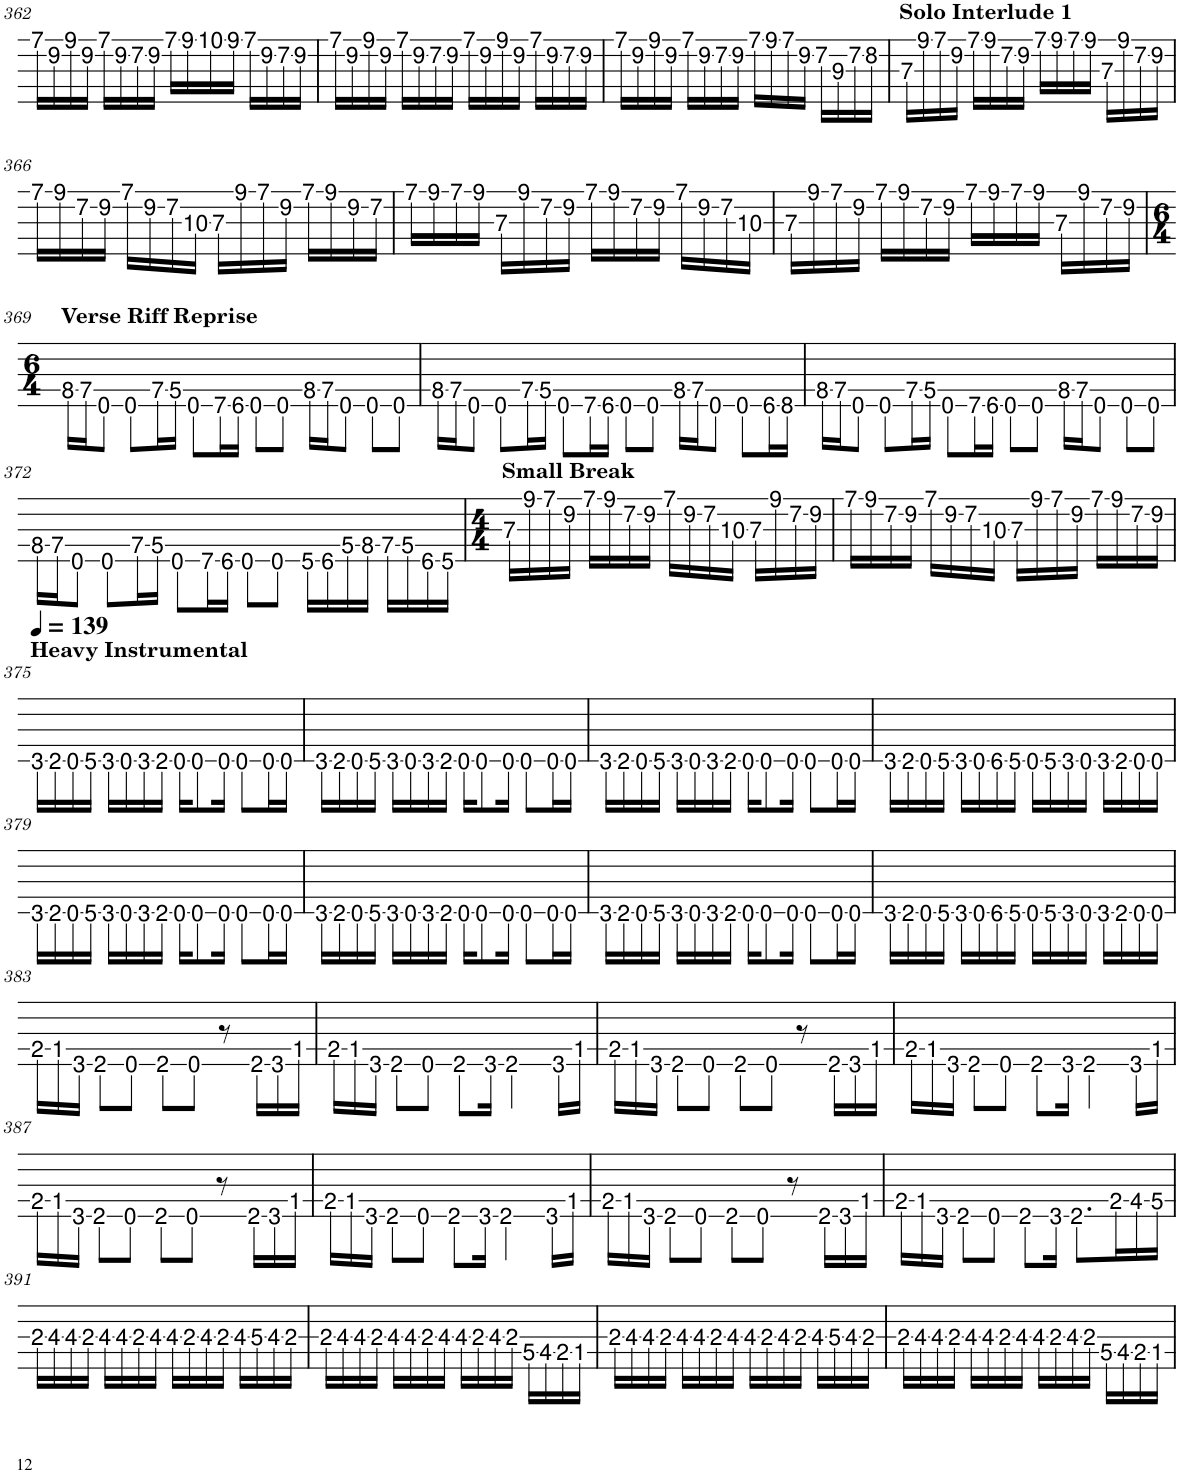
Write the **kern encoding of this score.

**kern
*part1
*staff1
*I"5-String Bass Guitar
*I'5-Str. Bass
!!LO:PB:g=z
*
*Trd7c12
*k[f#c#]
*M4/4
=362
16d\LL
16B\
16e\
16B\JJ
16d\LL
16B\
16A\
16B\JJ
16d\LL
16e\
16f\
16e\JJ
16d\LL
16B\
16A\
16B\JJ
=363
16d\LL
16B\
16e\
16B\JJ
16d\LL
16B\
16A\
16B\JJ
16d\LL
16B\
16e\
16B\JJ
16d\LL
16B\
16A\
16B\JJ
=364
16d\LL
16B\
16e\
16B\JJ
16d\LL
16B\
16A\
16B\JJ
16d\LL
16e\
16d\
16B\JJ
16A\LL
16F#\
16A\
16A#\JJ
=365
!LO:TX:a:B:t=Solo Interlude 1
16E\LL
16e\
16d\
16B\JJ
16d\LL
16e\
16A\
16B\JJ
16d\LL
16e\
16d\
16e\JJ
16E\LL
16e\
16A\
16B\JJ
!!LO:LB:g=z
=366
16d\LL
16e\
16A\
16B\JJ
16d\LL
16B\
16A\
16G\JJ
16E\LL
16e\
16d\
16B\JJ
16d\LL
16e\
16B\
16A\JJ
=367
16d\LL
16e\
16d\
16e\JJ
16E\LL
16e\
16A\
16B\JJ
16d\LL
16e\
16A\
16B\JJ
16d\LL
16B\
16A\
16G\JJ
=368
16E\LL
16e\
16d\
16B\JJ
16d\LL
16e\
16A\
16B\JJ
16d\LL
16e\
16d\
16e\JJ
16E\LL
16e\
16A\
16B\JJ
!!LO:LB:g=z
=369
*M6/4
!LO:TX:a:B:t=Verse Riff Reprise
16C\LL
16BB\J
8BBB\J
8BBB\L
16BB\L
16AA\JJ
8BBB\L
16FF#\L
16FF\JJ
8BBB\L
8BBB\J
16C\LL
16BB\J
8BBB\J
8BBB\L
8BBB\J
=370
16C\LL
16BB\J
8BBB\J
8BBB\L
16BB\L
16AA\JJ
8BBB\L
16FF#\L
16FF\JJ
8BBB\L
8BBB\J
16C\LL
16BB\J
8BBB\J
8BBB\L
16FF\L
16GG\JJ
=371
16C\LL
16BB\J
8BBB\J
8BBB\L
16BB\L
16AA\JJ
8BBB\L
16FF#\L
16FF\JJ
8BBB\L
8BBB\J
16C\LL
16BB\J
8BBB\J
8BBB\L
8BBB\J
!!LO:LB:g=z
=372
16C\LL
16BB\J
8BBB\J
8BBB\L
16BB\L
16AA\JJ
8BBB\L
16FF#\L
16FF\JJ
8BBB\L
8BBB\J
16EE\LL
16FF\
16AA\
16C\JJ
16BB\LL
16AA\
16FF\
16EE\JJ
=373
*M4/4
!LO:TX:a:B:t=Small Break
16E\LL
16e\
16d\
16B\JJ
16d\LL
16e\
16A\
16B\JJ
16d\LL
16B\
16A\
16G\JJ
16E\LL
16e\
16A\
16B\JJ
=374
16d\LL
16e\
16A\
16B\JJ
16d\LL
16B\
16A\
16G\JJ
16E\LL
16e\
16d\
16B\JJ
16d\LL
16e\
16A\
16B\JJ
!!LO:LB:g=z
=375
*MM139
!LO:TX:a:B:t=Heavy Instrumental
16DD\LL
16CC#\
16BBB\
16EE\JJ
16DD\LL
16BBB\
16DD\
16CC#\JJ
16BBB\KL
8BBB\
16BBB\Jk
8BBB\L
16BBB\L
16BBB\JJ
=376
16DD\LL
16CC#\
16BBB\
16EE\JJ
16DD\LL
16BBB\
16DD\
16CC#\JJ
16BBB\KL
8BBB\
16BBB\Jk
8BBB\L
16BBB\L
16BBB\JJ
=377
16DD\LL
16CC#\
16BBB\
16EE\JJ
16DD\LL
16BBB\
16DD\
16CC#\JJ
16BBB\KL
8BBB\
16BBB\Jk
8BBB\L
16BBB\L
16BBB\JJ
=378
16DD\LL
16CC#\
16BBB\
16EE\JJ
16DD\LL
16BBB\
16EE#\
16EE\JJ
16BBB\LL
16EE\
16DD\
16BBB\JJ
16DD\LL
16CC#\
16BBB\
16BBB\JJ
!!LO:LB:g=z
=379
16DD\LL
16CC#\
16BBB\
16EE\JJ
16DD\LL
16BBB\
16DD\
16CC#\JJ
16BBB\KL
8BBB\
16BBB\Jk
8BBB\L
16BBB\L
16BBB\JJ
=380
16DD\LL
16CC#\
16BBB\
16EE\JJ
16DD\LL
16BBB\
16DD\
16CC#\JJ
16BBB\KL
8BBB\
16BBB\Jk
8BBB\L
16BBB\L
16BBB\JJ
=381
16DD\LL
16CC#\
16BBB\
16EE\JJ
16DD\LL
16BBB\
16DD\
16CC#\JJ
16BBB\KL
8BBB\
16BBB\Jk
8BBB\L
16BBB\L
16BBB\JJ
=382
16DD\LL
16CC#\
16BBB\
16EE\JJ
16DD\LL
16BBB\
16EE#\
16EE\JJ
16BBB\LL
16EE\
16DD\
16BBB\JJ
16DD\LL
16CC#\
16BBB\
16BBB\JJ
!!LO:LB:g=z
=383
16FF#\LL
16FF\
16DD\JJ
8CC#\L
8BBB\J
8CC#\L
8BBB\J
8r
16CC#\LL
16DD\
16FF\JJ
=384
16FF#\LL
16FF\
16DD\JJ
8CC#\L
8BBB\J
8CC#\L
16DD\Jk
4CC#\
16DD\LL
16FF\JJ
=385
16FF#\LL
16FF\
16DD\JJ
8CC#\L
8BBB\J
8CC#\L
8BBB\J
8r
16CC#\LL
16DD\
16FF\JJ
=386
16FF#\LL
16FF\
16DD\JJ
8CC#\L
8BBB\J
8CC#\L
16DD\Jk
4CC#\
16DD\LL
16FF\JJ
!!LO:LB:g=z
=387
16FF#\LL
16FF\
16DD\JJ
8CC#\L
8BBB\J
8CC#\L
8BBB\J
8r
16CC#\LL
16DD\
16FF\JJ
=388
16FF#\LL
16FF\
16DD\JJ
8CC#\L
8BBB\J
8CC#\L
16DD\Jk
4CC#\
16DD\LL
16FF\JJ
=389
16FF#\LL
16FF\
16DD\JJ
8CC#\L
8BBB\J
8CC#\L
8BBB\J
8r
16CC#\LL
16DD\
16FF\JJ
=390
16FF#\LL
16FF\
16DD\JJ
8CC#\L
8BBB\J
8CC#\L
16DD\Jk
8.CC#\L
16FF#\L
16GG#\
16AA\JJ
!!LO:LB:g=z
=391
16BB\LL
16C#\
16C#\
16BB\JJ
16C#\LL
16C#\
16BB\
16C#\JJ
16C#\LL
16BB\
16C#\
16BB\JJ
16C#\LL
16D\
16C#\
16BB\JJ
=392
16BB\LL
16C#\
16C#\
16BB\JJ
16C#\LL
16C#\
16BB\
16C#\JJ
16C#\LL
16BB\
16C#\
16BB\JJ
16AA\LL
16GG#\
16FF#\
16FF\JJ
=393
16BB\LL
16C#\
16C#\
16BB\JJ
16C#\LL
16C#\
16BB\
16C#\JJ
16C#\LL
16BB\
16C#\
16BB\JJ
16C#\LL
16D\
16C#\
16BB\JJ
=394
16BB\LL
16C#\
16C#\
16BB\JJ
16C#\LL
16C#\
16BB\
16C#\JJ
16C#\LL
16BB\
16C#\
16BB\JJ
16AA\LL
16GG#\
16FF#\
16FF\JJ
=
*-
